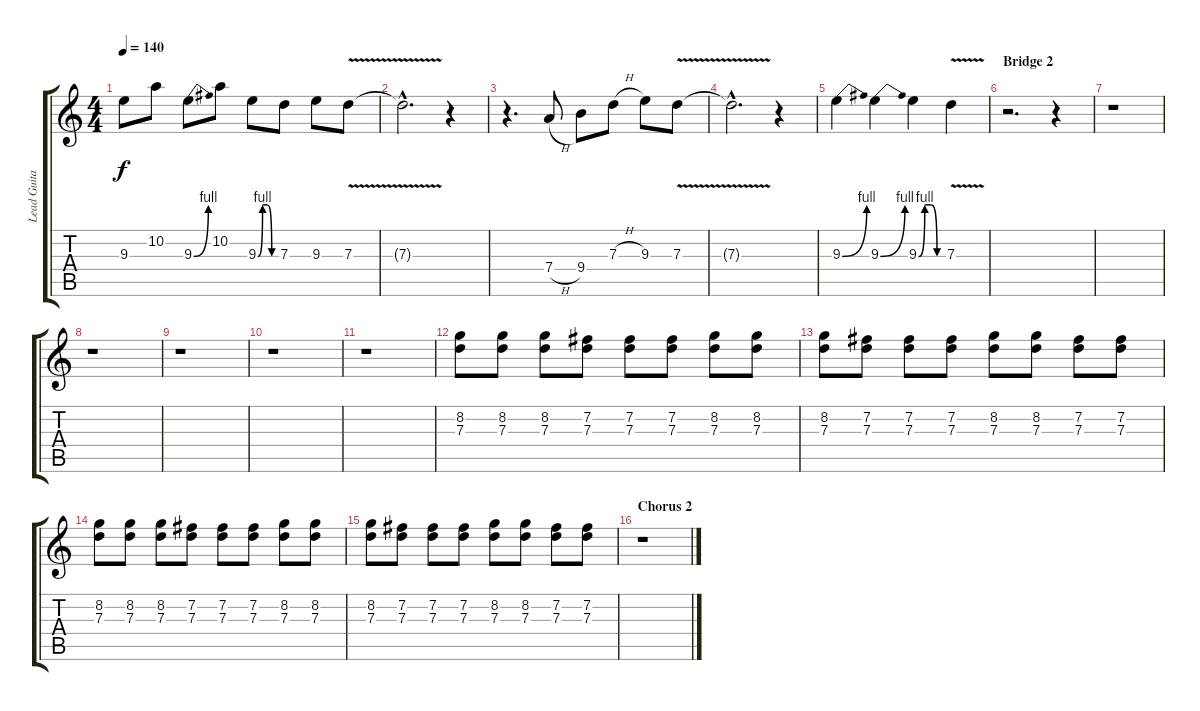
\track ("Lead Guitar" "Lead Guita") {instrument overdrivenguitar}
\staff {score tabs}
\tuning (E4 B3 G3 D3 A2 E2) {hide}
\ts (4 4)
\tempo 140
\clef g2
\ks c
9.3{t}.8{dy f} 10.2.8 9.3{be (bend 0 0 60 4)}.8 10.2.8 9.3{be (custom 0 0 15 4 30 4 45 0 60 0)}.8 7.3.8 9.3.8 7.3{v}.8 |
7.3{hac t}.2{d} r.4 |
r.4{d} 7.4{h}.8 9.4.8 7.3{h}.8 9.3.8 7.3{v}.8 |
7.3{hac t}.2{d} r.4 |
9.3{be (bend 0 0 60 4)}.4 9.3{be (bend 0 0 60 4)}.4 9.3{be (custom 0 0 15 4 30 4 45 0 60 0)}.4 7.3{v}.4 |
\section ("" "Bridge 2")
r.2{d} r.4 |
r.1 |
r.1 |
r.1 |
r.1 |
r.1 |
(8.2 7.3).8 (8.2 7.3).8 (8.2 7.3).8 (7.2 7.3).8 (7.2 7.3).8 (7.2 7.3).8 (8.2 7.3).8 (8.2 7.3).8 |
(8.2 7.3).8 (7.2 7.3).8 (7.2 7.3).8 (7.2 7.3).8 (8.2 7.3).8 (8.2 7.3).8 (7.2 7.3).8 (7.2 7.3).8 |
(8.2 7.3).8 (8.2 7.3).8 (8.2 7.3).8 (7.2 7.3).8 (7.2 7.3).8 (7.2 7.3).8 (8.2 7.3).8 (8.2 7.3).8 |
(8.2 7.3).8 (7.2 7.3).8 (7.2 7.3).8 (7.2 7.3).8 (8.2 7.3).8 (8.2 7.3).8 (7.2 7.3).8 (7.2 7.3).8 |
\section ("" "Chorus 2")
r.1
